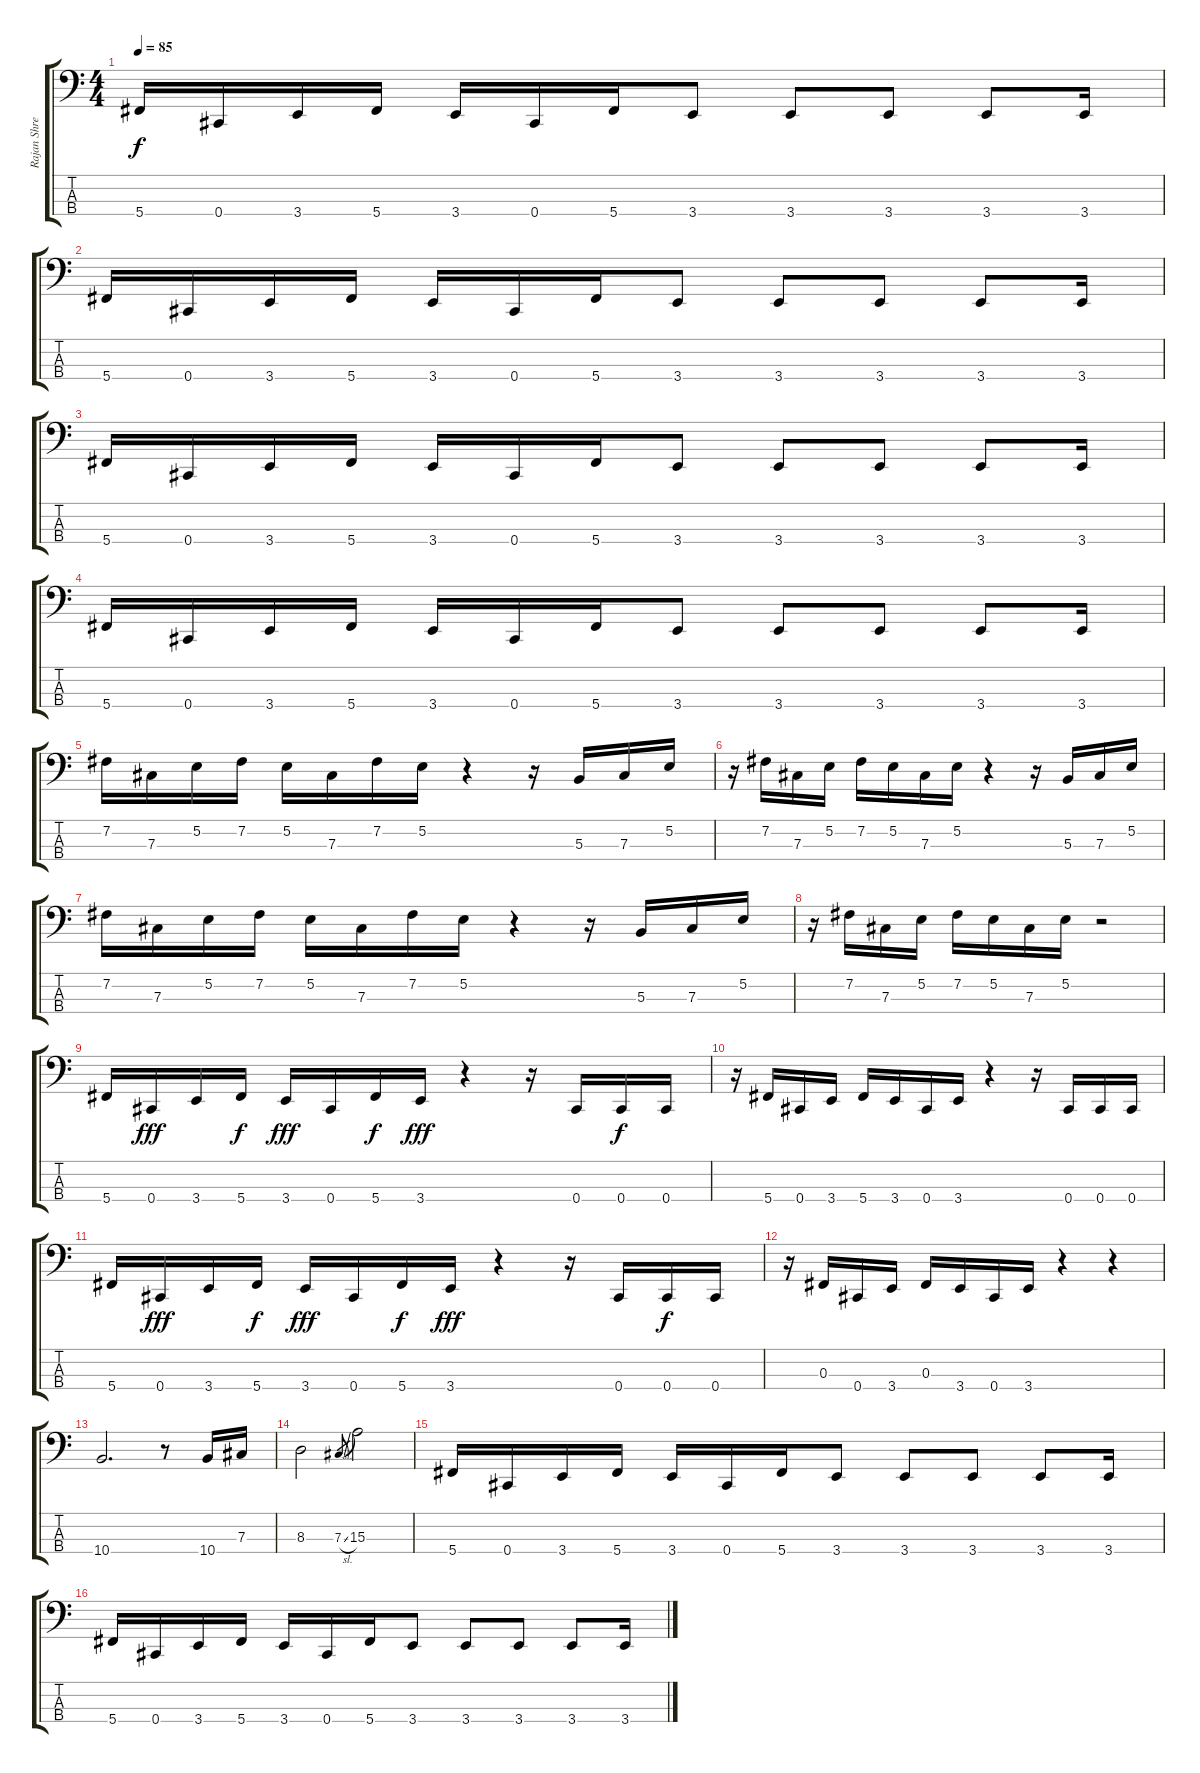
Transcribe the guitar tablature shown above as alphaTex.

\track ("Rajan Shrestha - Bass" "Rajan Shre") {instrument electricbassfinger}
\staff {score tabs}
\tuning (E2 B1 Gb1 Db1) {hide}
\ts (4 4)
\tempo 85
\clef f4
\ks c
5.4.16{dy f} 0.4.16 3.4.16 5.4.16 3.4.16 0.4.16 5.4.16 3.4.8 3.4.8 3.4.8 3.4.8 3.4.16 |
5.4.16 0.4.16 3.4.16 5.4.16 3.4.16 0.4.16 5.4.16 3.4.8 3.4.8 3.4.8 3.4.8 3.4.16 |
5.4.16 0.4.16 3.4.16 5.4.16 3.4.16 0.4.16 5.4.16 3.4.8 3.4.8 3.4.8 3.4.8 3.4.16 |
5.4.16 0.4.16 3.4.16 5.4.16 3.4.16 0.4.16 5.4.16 3.4.8 3.4.8 3.4.8 3.4.8 3.4.16 |
7.2.16 7.3.16 5.2.16 7.2.16 5.2.16 7.3.16 7.2.16 5.2.16 r.4 r.16 5.3.16 7.3.16 5.2.16 |
r.16 7.2.16 7.3.16 5.2.16 7.2.16 5.2.16 7.3.16 5.2.16 r.4 r.16 5.3.16 7.3.16 5.2.16 |
7.2.16 7.3.16 5.2.16 7.2.16 5.2.16 7.3.16 7.2.16 5.2.16 r.4 r.16 5.3.16 7.3.16 5.2.16 |
r.16 7.2.16 7.3.16 5.2.16 7.2.16 5.2.16 7.3.16 5.2.16 r.2 |
5.4.16 0.4.16{dy fff} 3.4.16 5.4.16{dy f} 3.4.16{dy fff} 0.4.16 5.4.16{dy f} 3.4.16{dy fff} r.4 r.16 0.4.16 0.4.16{dy f} 0.4.16 |
r.16 5.4.16 0.4.16 3.4.16 5.4.16 3.4.16 0.4.16 3.4.16 r.4 r.16 0.4.16 0.4.16 0.4.16 |
5.4.16 0.4.16{dy fff} 3.4.16 5.4.16{dy f} 3.4.16{dy fff} 0.4.16 5.4.16{dy f} 3.4.16{dy fff} r.4 r.16 0.4.16 0.4.16{dy f} 0.4.16 |
r.16 0.3.16 0.4.16 3.4.16 0.3.16 3.4.16 0.4.16 3.4.16 r.4 r.4 |
10.4.2{d} r.8 10.4.16 7.3.16 |
8.3.2 7.3{sl}.8{gr} 15.3.2 |
5.4.16 0.4.16 3.4.16 5.4.16 3.4.16 0.4.16 5.4.16 3.4.8 3.4.8 3.4.8 3.4.8 3.4.16 |
5.4.16 0.4.16 3.4.16 5.4.16 3.4.16 0.4.16 5.4.16 3.4.8 3.4.8 3.4.8 3.4.8 3.4.16
